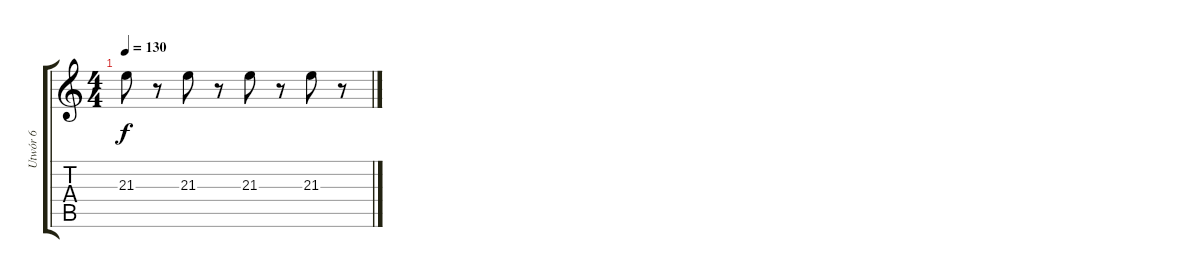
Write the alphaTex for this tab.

\track ("Utwór 6" "Utwór 6") {instrument accordion}
\staff {score tabs}
\tuning (E4 B3 G3 D3 A2 E2) {hide}
\ts (4 4)
\tempo 130
\clef g2
\ks c
21.3.8{dy f} r.8 21.3.8 r.8 21.3.8 r.8 21.3.8 r.8
